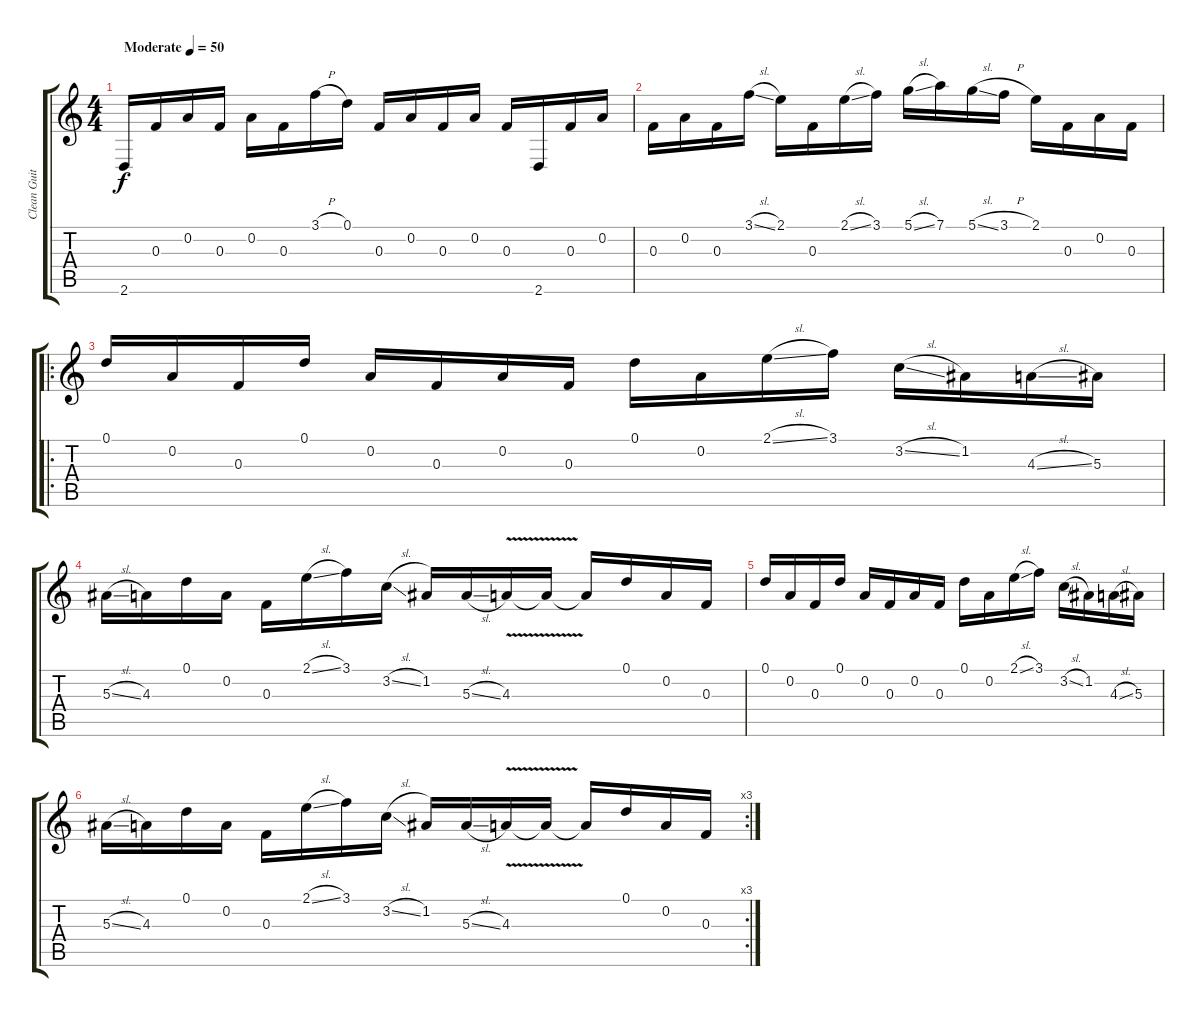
\track ("Clean Guitar" "Clean Guit") {instrument electricguitarclean}
\staff {score tabs}
\tuning (D4 A3 F3 C3 G2 C2) {hide}
\ts (4 4)
\tempo (50 "Moderate")
\clef g2
\ks c
2.6.16{dy f instrument electricguitarclean} 0.3.16 0.2.16 0.3.16 0.2.16 0.3.16 3.1{h}.16 0.1.16 0.3.16 0.2.16 0.3.16 0.2.16 0.3.16 2.6.16 0.3.16 0.2.16 |
0.3.16 0.2.16 0.3.16 3.1{sl}.16 2.1.16 0.3.16 2.1{sl}.16 3.1.16 5.1{sl}.16 7.1.16 5.1{sl}.16 3.1{h}.16 2.1.16 0.3.16 0.2.16 0.3.16 |
\ro
0.1.16 0.2.16 0.3.16 0.1.16 0.2.16 0.3.16 0.2.16 0.3.16 0.1.16 0.2.16 2.1{sl}.16 3.1.16 3.2{sl}.16 1.2.16 4.3{sl}.16 5.3.16 |
5.3{sl}.16 4.3.16 0.1.16 0.2.16 0.3.16 2.1{sl}.16 3.1.16 3.2{sl}.16 1.2.16 5.3{sl}.16 4.3{v}.16 4.3{t}.16 4.3{t}.16 0.1.16 0.2.16 0.3.16 |
0.1.16 0.2.16 0.3.16 0.1.16 0.2.16 0.3.16 0.2.16 0.3.16 0.1.16 0.2.16 2.1{sl}.16 3.1.16 3.2{sl}.16 1.2.16 4.3{sl}.16 5.3.16 |
\rc 3
5.3{sl}.16 4.3.16 0.1.16 0.2.16 0.3.16 2.1{sl}.16 3.1.16 3.2{sl}.16 1.2.16 5.3{sl}.16 4.3{v}.16 4.3{t}.16 4.3{t}.16 0.1.16 0.2.16 0.3.16
